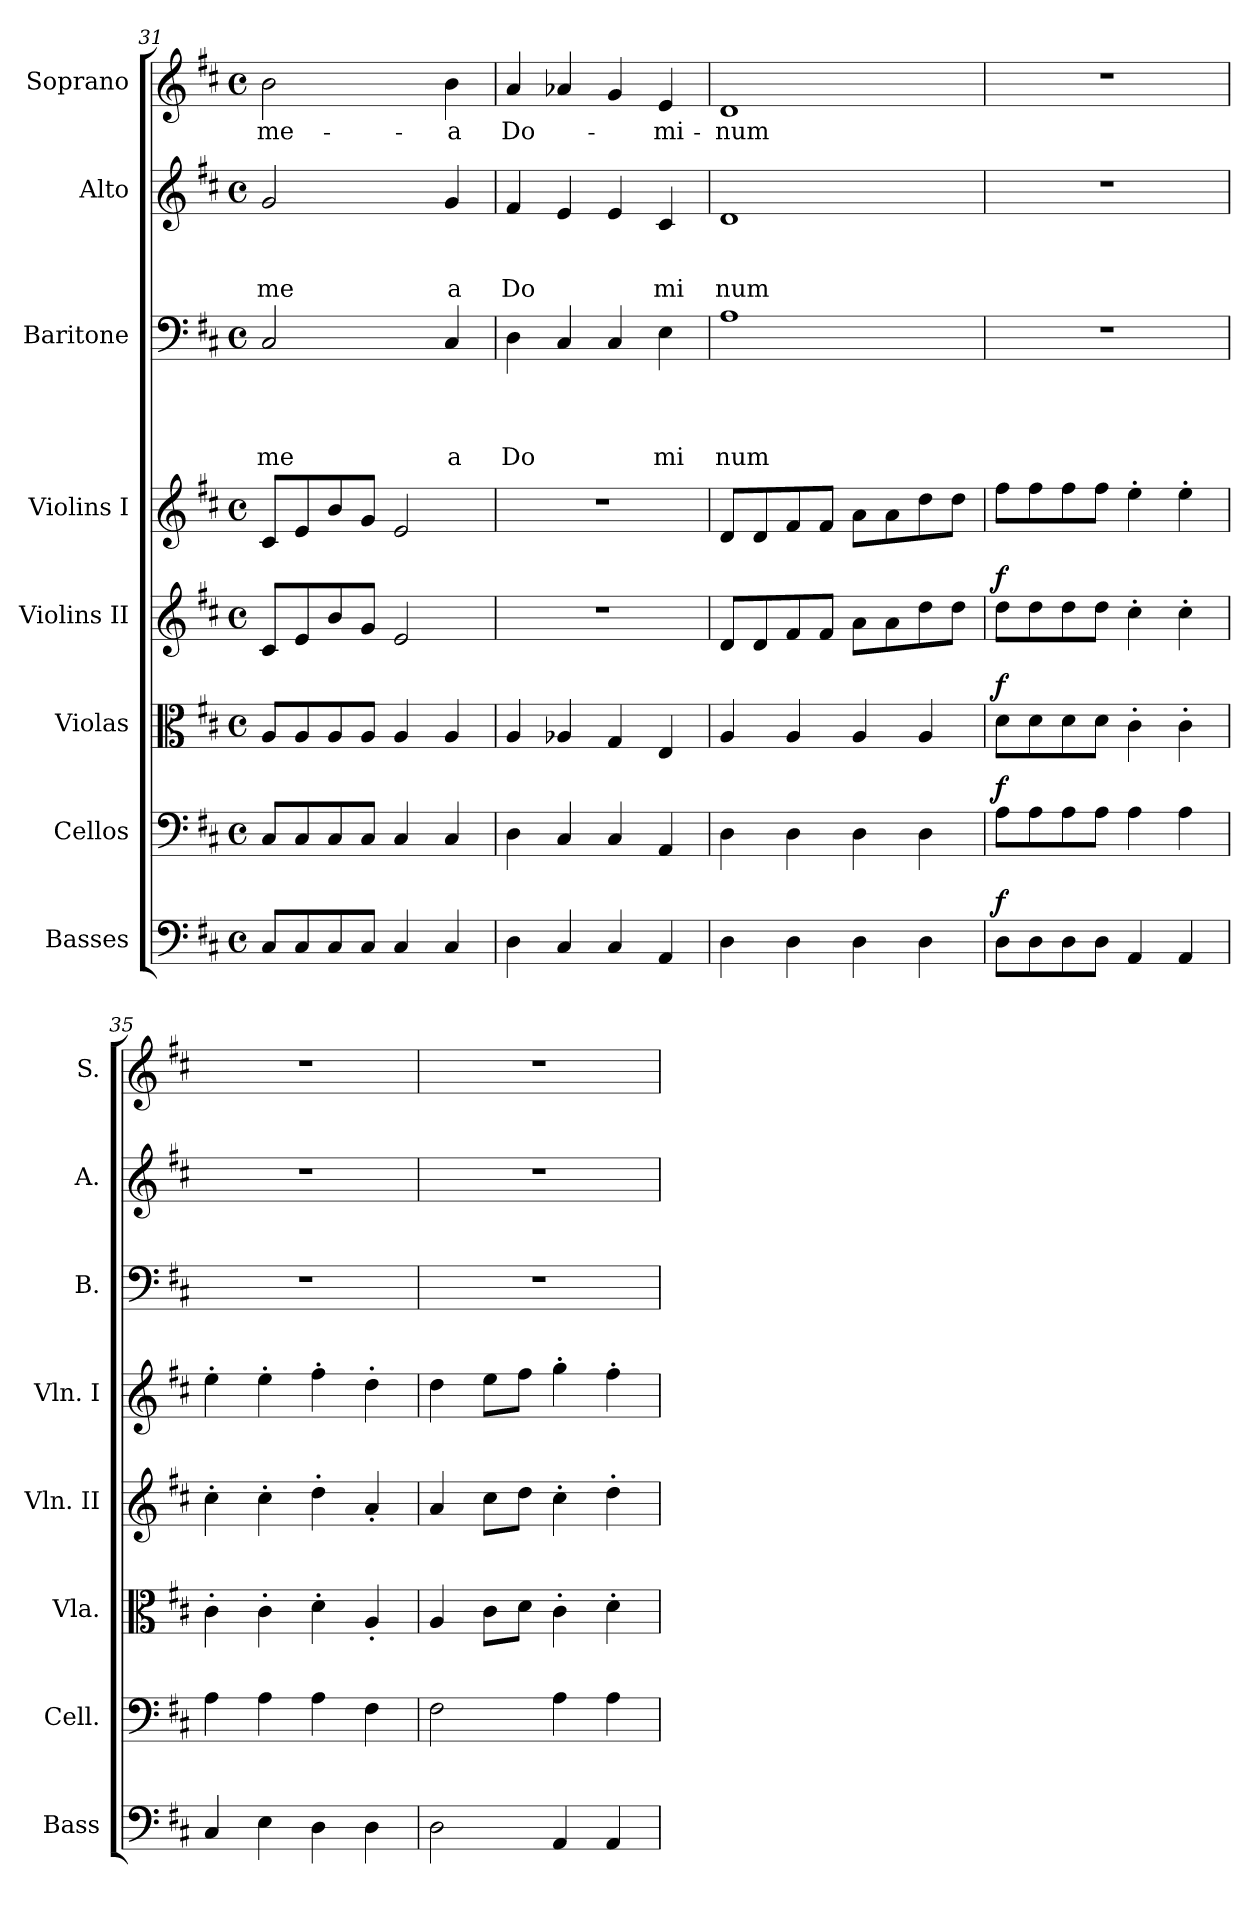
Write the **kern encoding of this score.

**kern	**dynam	**kern	**dynam	**kern	**dynam	**kern	**dynam	**kern	**kern	**text	**text	**text	**text	**kern	**text	**text	**text	**kern	**text
*part8	*part8	*part7	*part7	*part6	*part6	*part5	*part5	*part4	*part3	*part3	*part3	*part3	*part3	*part2	*part2	*part2	*part2	*part1	*part1
*staff8	*staff8	*staff7	*staff7	*staff6	*staff6	*staff5	*staff5	*staff4	*staff3	*staff3	*staff3	*staff3	*staff3	*staff2	*staff2	*staff2	*staff2	*staff1	*staff1
*I"Basses	*	*I"Cellos	*	*I"Violas	*	*I"Violins II	*	*I"Violins I	*I"Baritone	*	*	*	*	*I"Alto	*	*	*	*I"Soprano	*
*I'Bass	*	*I'Cell.	*	*I'Vla.	*	*I'Vln. II	*	*I'Vln. I	*I'B.	*	*	*	*	*I'A.	*	*	*	*I'S.	*
!!LO:PB:g=z
*clefF4	*	*clefF4	*	*clefC3	*	*clefG2	*	*clefG2	*clefF4	*	*	*	*	*clefG2	*	*	*	*clefG2	*
*ITrd7c12	*	*	*	*	*	*	*	*	*	*	*	*	*	*	*	*	*	*	*
*k[f#c#]	*	*k[f#c#]	*	*k[f#c#]	*	*k[f#c#]	*	*k[f#c#]	*k[f#c#]	*	*	*	*	*k[f#c#]	*	*	*	*k[f#c#]	*
*D:	*	*D:	*	*D:	*	*D:	*	*D:	*D:	*	*	*	*	*D:	*	*	*	*D:	*
*M4/4	*	*M4/4	*	*M4/4	*	*M4/4	*	*M4/4	*M4/4	*	*	*	*	*M4/4	*	*	*	*M4/4	*
*met(c)	*	*met(c)	*	*met(c)	*	*met(c)	*	*met(c)	*met(c)	*	*	*	*	*met(c)	*	*	*	*met(c)	*
=31	=31	=31	=31	=31	=31	=31	=31	=31	=31	=31	=31	=31	=31	=31	=31	=31	=31	=31	=31
!	!	!	!	!	!	!	!	!	!	!	!	!	!LO:LY:b	!	!	!	!LO:LY:b	!	!LO:LY:b
8CC#/L	.	8C#/L	.	8A/L	.	8c#/L	.	8c#/L	2C#/	.	.	.	me	2g/	.	.	me	2b\	me-
8CC#/	.	8C#/	.	8A/	.	8e/	.	8e/	.	.	.	.	.	.	.	.	.	.	.
8CC#/	.	8C#/	.	8A/	.	8b/	.	8b/	.	.	.	.	.	.	.	.	.	.	.
8CC#/J	.	8C#/J	.	8A/J	.	8g/J	.	8g/J	.	.	.	.	.	.	.	.	.	.	.
4CC#/	.	4C#/	.	4A/	.	2e/	.	2e/	4ryy	.	.	.	.	4ryy	.	.	.	4ryy	.
!	!	!	!	!	!	!	!	!	!	!	!	!	!LO:LY:b:rj	!	!	!	!LO:LY:b:rj	!	!LO:LY:b:rj
4CC#/	.	4C#/	.	4A/	.	.	.	.	4C#/	.	.	.	a	4g/	.	.	a	4b\	-a
=32	=32	=32	=32	=32	=32	=32	=32	=32	=32	=32	=32	=32	=32	=32	=32	=32	=32	=32	=32
!	!	!	!	!	!	!	!	!	!	!	!	!	!LO:LY:b	!	!	!	!LO:LY:b	!	!LO:LY:b
4DD\	.	4D\	.	4A/	.	1r	.	1r	4D\	.	.	.	Do	4f#/	.	.	Do	4a/	Do-
4CC#/	.	4C#/	.	4A-X/	.	.	.	.	4C#/	.	.	.	.	4e/	.	.	.	4a-X/	.
4CC#/	.	4C#/	.	4G/	.	.	.	.	4C#/	.	.	.	.	4e/	.	.	.	4g/	.
!	!	!	!	!	!	!	!	!	!	!	!	!	!LO:LY:b	!	!	!	!LO:LY:b	!	!LO:LY:b
4AAA/	.	4AA/	.	4E/	.	.	.	.	4E\	.	.	.	mi	4c#/	.	.	mi	4e/	-mi-
=33	=33	=33	=33	=33	=33	=33	=33	=33	=33	=33	=33	=33	=33	=33	=33	=33	=33	=33	=33
!	!	!	!	!	!	!	!	!	!	!	!	!	!LO:LY:b	!	!	!	!LO:LY:b	!	!LO:LY:b
4DD\	.	4D\	.	4A/	.	8d/L	.	8d/L	1A	.	.	.	num	1d	.	.	num	1d	-num
.	.	.	.	.	.	8d/	.	8d/	.	.	.	.	.	.	.	.	.	.	.
4DD\	.	4D\	.	4A/	.	8f#/	.	8f#/	.	.	.	.	.	.	.	.	.	.	.
.	.	.	.	.	.	8f#/J	.	8f#/J	.	.	.	.	.	.	.	.	.	.	.
4DD\	.	4D\	.	4A/	.	8a\L	.	8a\L	.	.	.	.	.	.	.	.	.	.	.
.	.	.	.	.	.	8a\	.	8a\	.	.	.	.	.	.	.	.	.	.	.
4DD\	.	4D\	.	4A/	.	8dd\	.	8dd\	.	.	.	.	.	.	.	.	.	.	.
.	.	.	.	.	.	8dd\J	.	8dd\J	.	.	.	.	.	.	.	.	.	.	.
=34	=34	=34	=34	=34	=34	=34	=34	=34	=34	=34	=34	=34	=34	=34	=34	=34	=34	=34	=34
!	!LO:DY:a	!	!LO:DY:a	!	!LO:DY:a	!	!LO:DY:a	!	!	!	!	!	!	!	!	!	!	!	!
8DD\L	f	8A\L	f	8d\L	f	8dd\L	f	8ff#\L	1r	.	.	.	.	1r	.	.	.	1r	.
8DD\	.	8A\	.	8d\	.	8dd\	.	8ff#\	.	.	.	.	.	.	.	.	.	.	.
8DD\	.	8A\	.	8d\	.	8dd\	.	8ff#\	.	.	.	.	.	.	.	.	.	.	.
8DD\J	.	8A\J	.	8d\J	.	8dd\J	.	8ff#\J	.	.	.	.	.	.	.	.	.	.	.
4AAA/	.	4A\	.	4c#'>\	.	4cc#'>\	.	4ee'>\	.	.	.	.	.	.	.	.	.	.	.
4AAA/	.	4A\	.	4c#'>\	.	4cc#'>\	.	4ee'>\	.	.	.	.	.	.	.	.	.	.	.
=35	=35	=35	=35	=35	=35	=35	=35	=35	=35	=35	=35	=35	=35	=35	=35	=35	=35	=35	=35
4CC#/	.	4A\	.	4c#'>\	.	4cc#'>\	.	4ee'>\	1r	.	.	.	.	1r	.	.	.	1r	.
4EE\	.	4A\	.	4c#'>\	.	4cc#'>\	.	4ee'>\	.	.	.	.	.	.	.	.	.	.	.
4DD\	.	4A\	.	4d'>\	.	4dd'>\	.	4ff#'>\	.	.	.	.	.	.	.	.	.	.	.
4DD\	.	4F#\	.	4A'</	.	4a'</	.	4dd'>\	.	.	.	.	.	.	.	.	.	.	.
!!LO:LB:g=z
=36	=36	=36	=36	=36	=36	=36	=36	=36	=36	=36	=36	=36	=36	=36	=36	=36	=36	=36	=36
2DD\	.	2F#\	.	4A/	.	4a/	.	4dd\	1r	.	.	.	.	1r	.	.	.	1r	.
.	.	.	.	8c#\L	.	8cc#\L	.	8ee\L	.	.	.	.	.	.	.	.	.	.	.
.	.	.	.	8d\J	.	8dd\J	.	8ff#\J	.	.	.	.	.	.	.	.	.	.	.
4AAA/	.	4A\	.	4c#'>\	.	4cc#'>\	.	4gg'>\	.	.	.	.	.	.	.	.	.	.	.
4AAA/	.	4A\	.	4d'>\	.	4dd'>\	.	4ff#'>\	.	.	.	.	.	.	.	.	.	.	.
=	=	=	=	=	=	=	=	=	=	=	=	=	=	=	=	=	=	=	=
*-	*-	*-	*-	*-	*-	*-	*-	*-	*-	*-	*-	*-	*-	*-	*-	*-	*-	*-	*-
